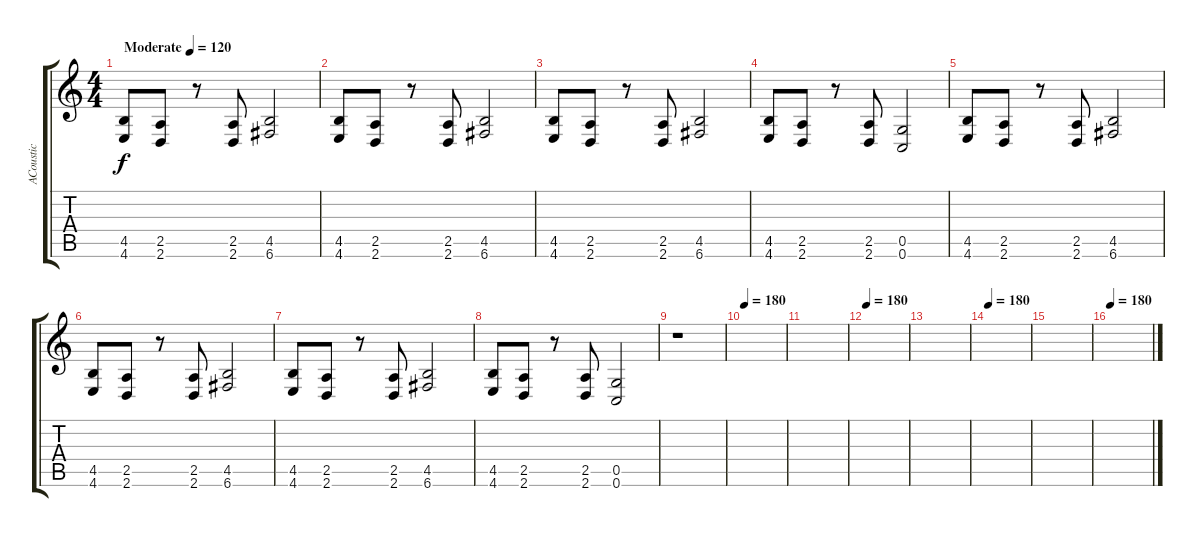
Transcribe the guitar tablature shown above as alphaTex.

\track ("ACoustic" "ACoustic") {instrument acousticguitarsteel}
\staff {score tabs}
\tuning (D4 A3 F3 C3 G2 C2) {hide}
\ts (4 4)
\tempo (120 "Moderate")
\clef g2
\ks c
(4.5 4.6).8{dy f instrument acousticguitarsteel} (2.5 2.6).8 r.8 (2.5 2.6).8 (4.5 6.6).2 |
(4.5 4.6).8 (2.5 2.6).8 r.8 (2.5 2.6).8 (4.5 6.6).2 |
(4.5 4.6).8 (2.5 2.6).8 r.8 (2.5 2.6).8 (4.5 6.6).2 |
(4.5 4.6).8 (2.5 2.6).8 r.8 (2.5 2.6).8 (0.5 0.6).2 |
(4.5 4.6).8 (2.5 2.6).8 r.8 (2.5 2.6).8 (4.5 6.6).2 |
(4.5 4.6).8 (2.5 2.6).8 r.8 (2.5 2.6).8 (4.5 6.6).2 |
(4.5 4.6).8 (2.5 2.6).8 r.8 (2.5 2.6).8 (4.5 6.6).2 |
(4.5 4.6).8 (2.5 2.6).8 r.8 (2.5 2.6).8 (0.5 0.6).2 |
r.1 |
\tempo 180
|
|
\tempo 180
|
|
\tempo 180
|
|
\tempo 180
